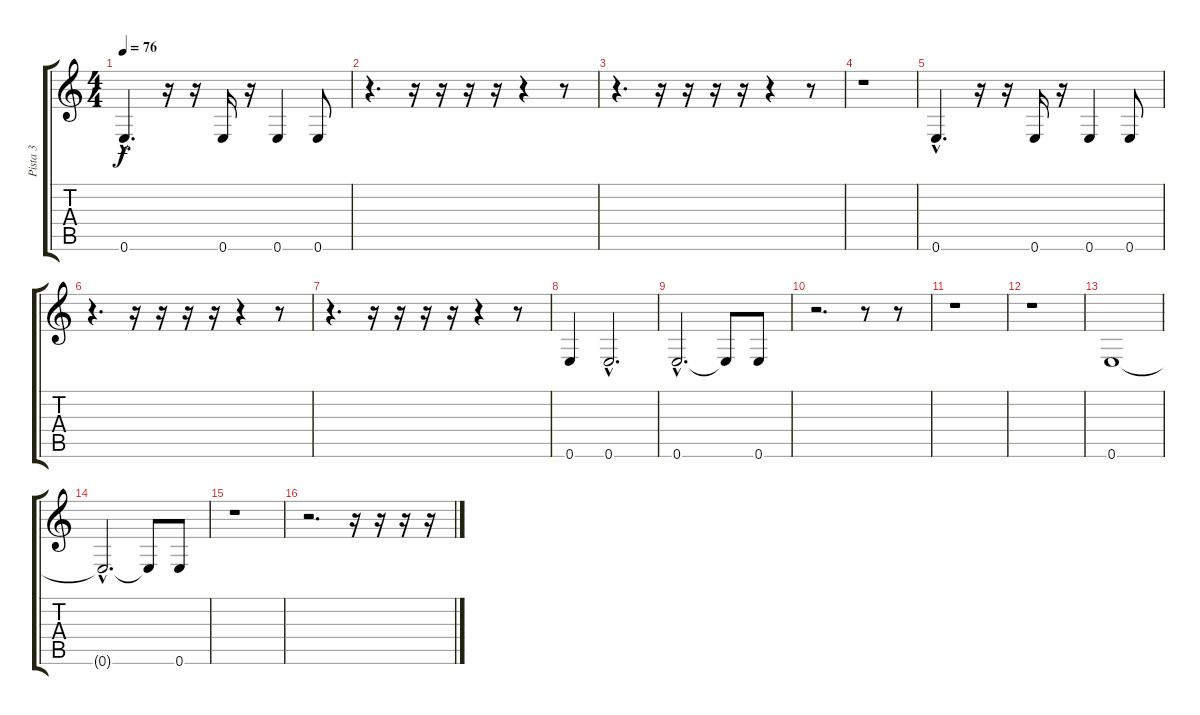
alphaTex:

\track ("Pista 3" "Pista 3") {instrument electricbasspick}
\staff {score tabs}
\tuning (E4 B3 G3 D3 A2 E2) {hide}
\ts (4 4)
\tempo 76
\clef g2
\ks c
0.6{hac}.4{d dy f} r.16 r.16 0.6.16 r.16 0.6.4 0.6.8 |
r.4{d} r.16 r.16 r.16 r.16 r.4 r.8 |
r.4{d} r.16 r.16 r.16 r.16 r.4 r.8 |
r.1 |
0.6{hac}.4{d} r.16 r.16 0.6.16 r.16 0.6.4 0.6.8 |
r.4{d} r.16 r.16 r.16 r.16 r.4 r.8 |
r.4{d} r.16 r.16 r.16 r.16 r.4 r.8 |
0.6.4 0.6{hac}.2{d} |
0.6{hac}.2{d} 0.6{t}.8 0.6.8 |
r.2{d} r.8 r.8 |
r.1 |
r.1 |
0.6.1 |
0.6{hac t}.2{d} 0.6{t}.8 0.6.8 |
r.1 |
r.2{d} r.16 r.16 r.16 r.16
